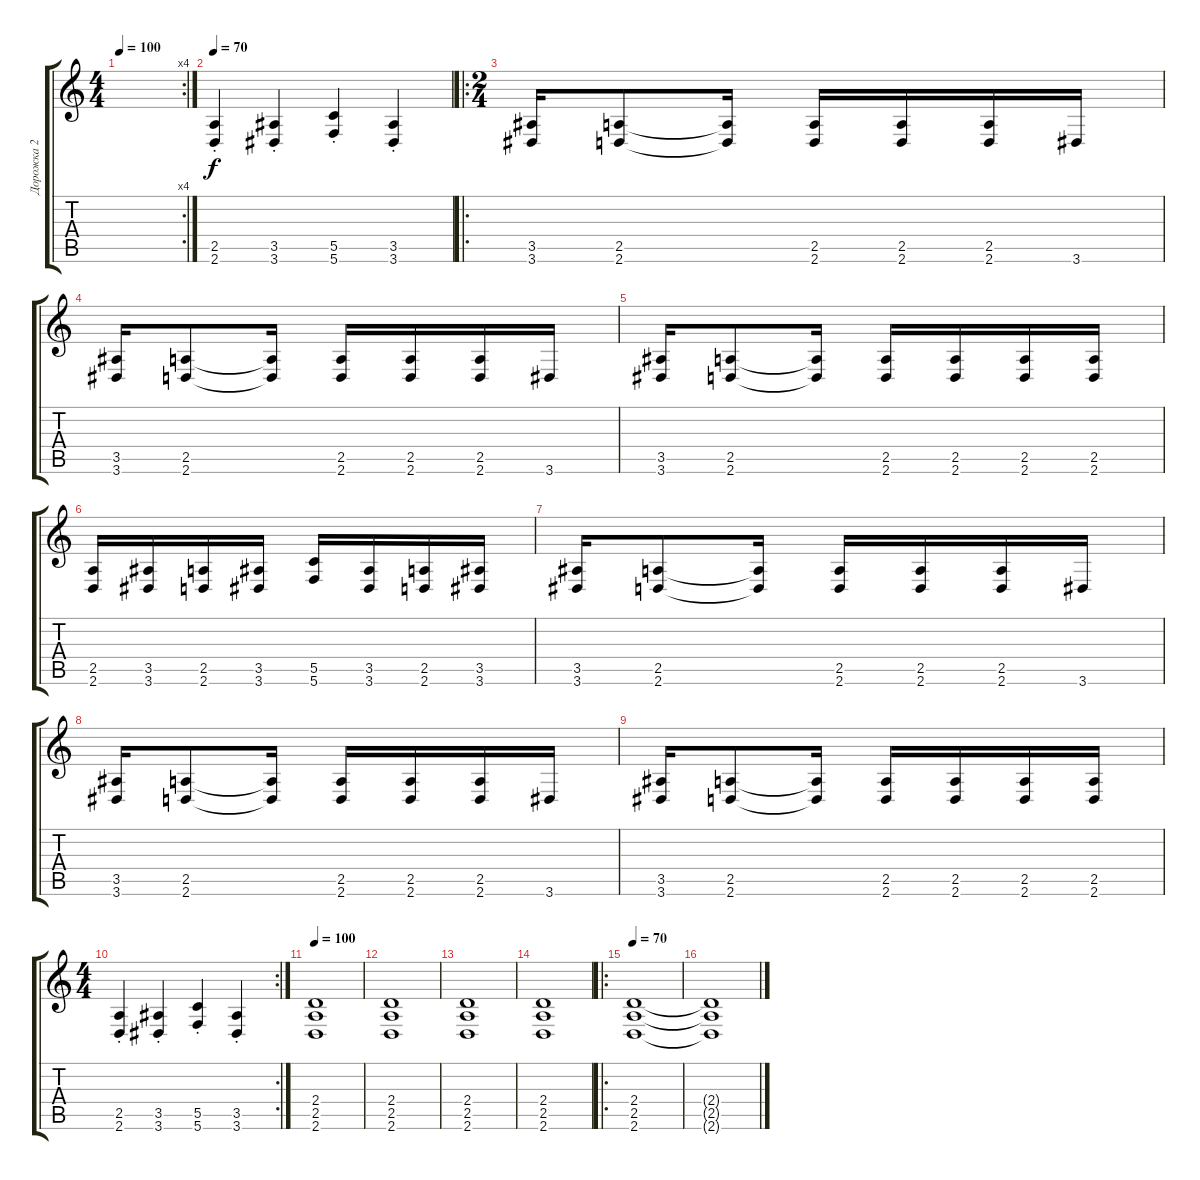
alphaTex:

\track ("Дорожка 2" "Дорожка 2") {instrument distortionguitar}
\staff {score tabs}
\tuning (D4 A3 F3 C3 G2 C2) {hide}
\rc 4
\ts (4 4)
\tempo 100
\clef g2
\ks c
|
\tempo 70
(2.5{st} 2.6{st}).4 (3.5{st} 3.6{st}).4 (5.5{st} 5.6{st}).4 (3.5{st} 3.6{st}).4 |
\ro
\ts (2 4)
(3.5 3.6).16 (2.5 2.6).8 (2.5{t} 2.6{t}).16 (2.5 2.6).16 (2.5 2.6).16 (2.5 2.6).16 3.6.16 |
(3.5 3.6).16 (2.5 2.6).8 (2.5{t} 2.6{t}).16 (2.5 2.6).16 (2.5 2.6).16 (2.5 2.6).16 3.6.16 |
(3.5 3.6).16 (2.5 2.6).8 (2.5{t} 2.6{t}).16 (2.5 2.6).16 (2.5 2.6).16 (2.5 2.6).16 (2.5 2.6).16 |
(2.5 2.6).16 (3.5 3.6).16 (2.5 2.6).16 (3.5 3.6).16 (5.5 5.6).16 (3.5 3.6).16 (2.5 2.6).16 (3.5 3.6).16 |
(3.5 3.6).16 (2.5 2.6).8 (2.5{t} 2.6{t}).16 (2.5 2.6).16 (2.5 2.6).16 (2.5 2.6).16 3.6.16 |
(3.5 3.6).16 (2.5 2.6).8 (2.5{t} 2.6{t}).16 (2.5 2.6).16 (2.5 2.6).16 (2.5 2.6).16 3.6.16 |
(3.5 3.6).16 (2.5 2.6).8 (2.5{t} 2.6{t}).16 (2.5 2.6).16 (2.5 2.6).16 (2.5 2.6).16 (2.5 2.6).16 |
\rc 2
\ts (4 4)
(2.5{st} 2.6{st}).4 (3.5{st} 3.6{st}).4 (5.5{st} 5.6{st}).4 (3.5{st} 3.6{st}).4 |
\tempo 100
(2.4 2.5 2.6).1 |
(2.4 2.5 2.6).1 |
(2.4 2.5 2.6).1 |
(2.4 2.5 2.6).1 |
\ro
\tempo 70
(2.4 2.5 2.6).1 |
(2.4{t} 2.5{t} 2.6{t}).1
